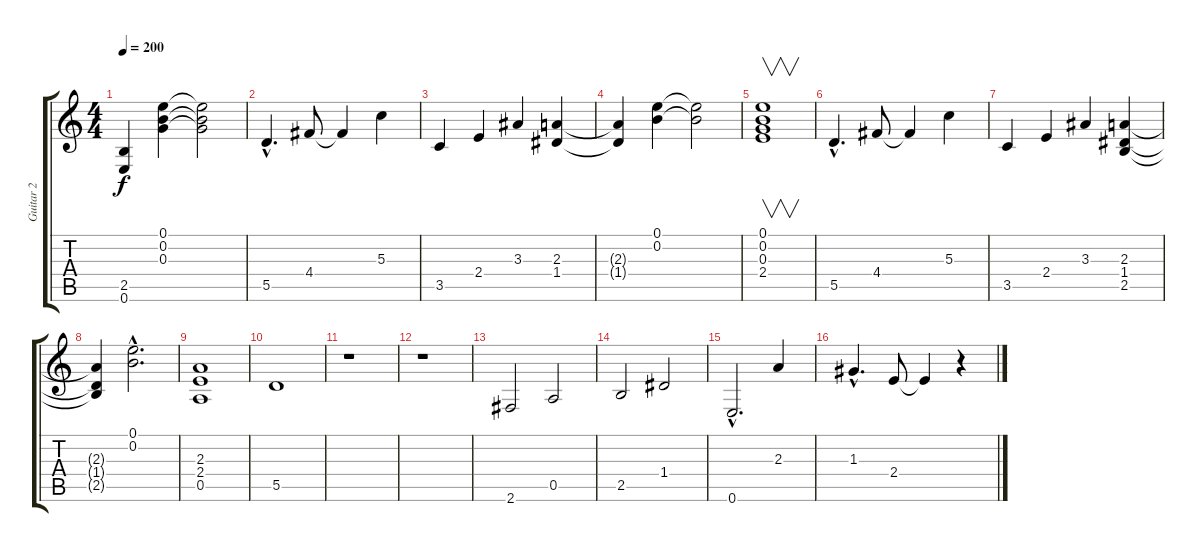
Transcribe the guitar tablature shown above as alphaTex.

\track ("Guitar 2" "Guitar 2") {instrument distortionguitar}
\staff {score tabs}
\tuning (E4 B3 G3 D3 A2 E2) {hide}
\ts (4 4)
\tempo 200
\clef g2
\ks c
(2.5 0.6).4{dy f} (0.1 0.2 0.3).4 (0.1{t} 0.2{t} 0.3{t}).2 |
5.5{hac}.4{d} 4.4.8 4.4{t}.4 5.3.4 |
3.5.4 2.4.4 3.3.4 (2.3 1.4).4 |
(2.3{t} 1.4{t}).4 (0.1 0.2).4 (0.1{t} 0.2{t}).2 |
(0.1 0.2 0.3 2.4).1{v} |
5.5{hac}.4{d} 4.4.8 4.4{t}.4 5.3.4 |
3.5.4 2.4.4 3.3.4 (2.3 1.4 2.5).4 |
(2.3{t} 1.4{t} 2.5{t}).4 (0.1{hac} 0.2{hac}).2{d} |
(2.3 2.4 0.5).1 |
5.5.1 |
r.1 |
r.1 |
2.6.2 0.5.2 |
2.5.2 1.4.2 |
0.6{hac}.2{d} 2.3.4 |
1.3{hac}.4{d} 2.4.8 2.4{t}.4 r.4
